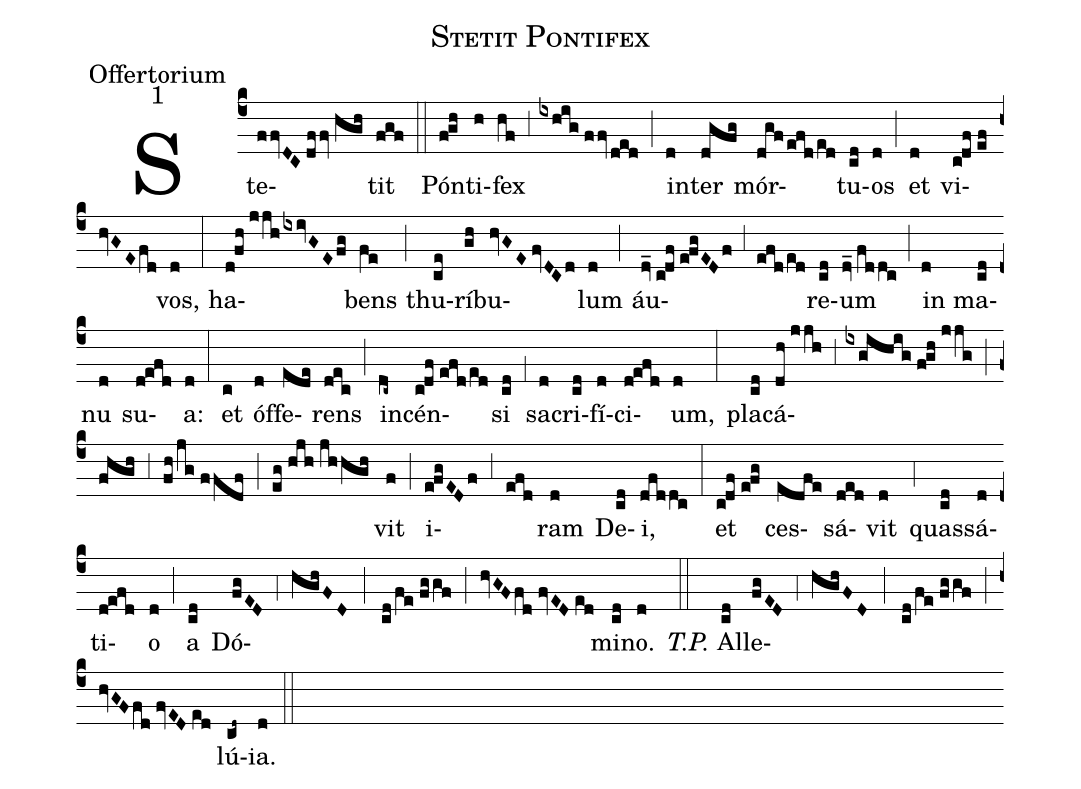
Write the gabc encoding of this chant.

name:Stetit Pontifex;
office-part:Offertorium;
mode:1;
%%
(c4) Ste(ffvDC//dffv//hgh)tit(fgf) (::)
Pón(f!gh)ti(h)fex(hf) (,3) (ixhig//ffv/ded) (;) in(d)ter(dgfg) mór(dgf/efd/ed)tu(cd)os(d) (;) et(d) vi(c!df//ef//hvGE/fd)vos,(d) (:)
ha(d!fh//jjh/ixivGE/fg)bens(fe) (;) thu(ce)rí(gh)bu(hvGE//fvDCd)lum(d) (;) áu(dv_//c!df//e!fgEDf)(,3)(efd/ed)re(cd)um(dv_//fddc) (;) in(d) ma(cd)nu(d) su(d!efd)a:(d) (:)
et(c) óf(d)fe(ede)rens(dec) (;) in(dc~)cén(c!df//efd/ed)si(cd) (,1) sa(d)cri(cd)fí(d)ci(d!efd)um,(d) (:)
pla(cd)cá(dh//jjh)(,3)(ixgihig//f!gh//jjg)(;)(fhgh)(,3)(fh/jg//ffdf)(;)(eg//hjh//jhhgh)vit(f) (;) i(e!fgEDf)(,3)(efd)ram(d) De(cd)i,(dfddc) (:)
et(c!df//e!fg) ces(edfe)sá(ded)vit(d) (,4) quas(cd)sá(d)ti(d!efd)o(d) (;) a(cd) Dó(fgED)(,4)(hghFD;cd/fe//fggf)(;)(hvGF/fd//fvED//ed)mi(cd)no.(d) (::) <i>T.P.</i> Al(cd)le(fgED)(,4)(hghFD;cd/fe//fggf)(;)(hvGF/fd//fvED//ed)lú(cd~)ia.(d) (::)
